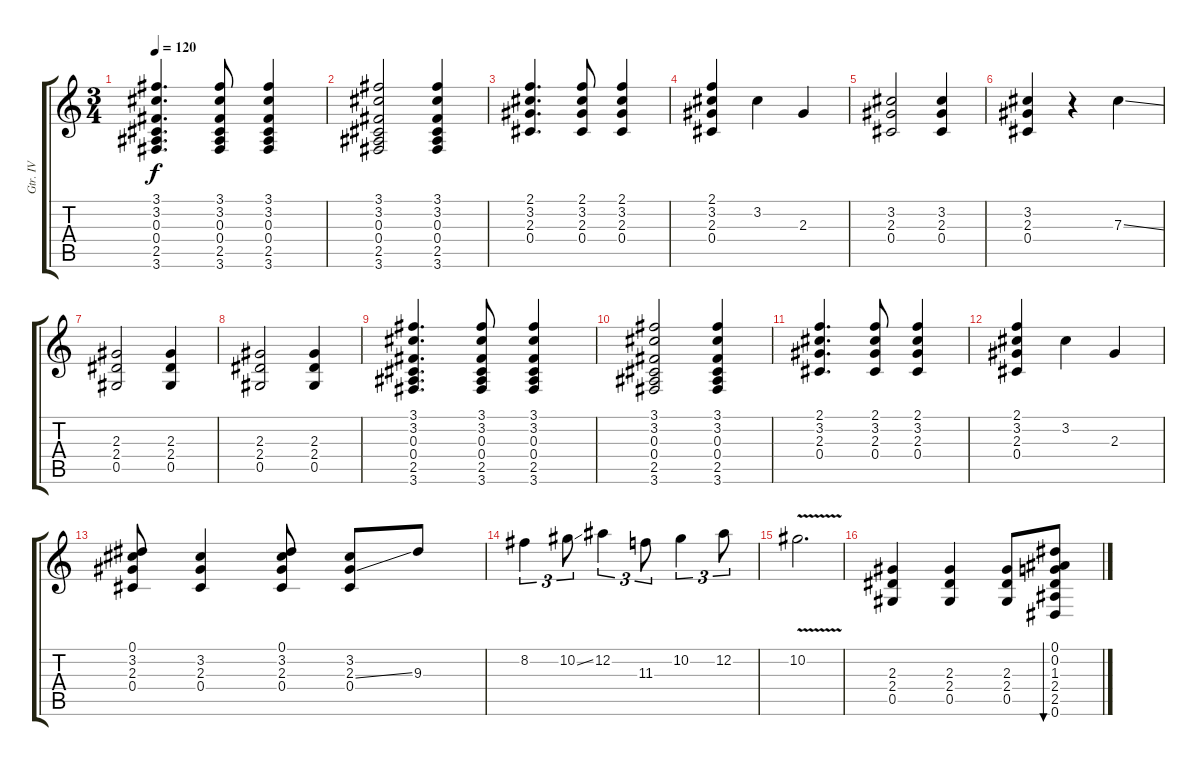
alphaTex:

\track ("Gtr. IV" "Gtr. IV") {instrument acousticguitarsteel}
\staff {score tabs}
\tuning (Eb4 Bb3 Gb3 Db3 Ab2 Eb2) {hide}
\ts (3 4)
\tempo 120
\clef g2
\ks c
(3.1 3.2 0.3 0.4 2.5 3.6).4{d dy f} (3.1 3.2 0.3 0.4 2.5 3.6).8 (3.1 3.2 0.3 0.4 2.5 3.6).4 |
(3.1 3.2 0.3 0.4 2.5 3.6).2 (3.1 3.2 0.3 0.4 2.5 3.6).4 |
(2.1 3.2 2.3 0.4).4{d} (2.1 3.2 2.3 0.4).8 (2.1 3.2 2.3 0.4).4 |
(2.1 3.2 2.3 0.4).4 3.2.4 2.3.4 |
(3.2 2.3 0.4).2 (3.2 2.3 0.4).4 |
(3.2 2.3 0.4).4 r.4 7.3{ss}.4 |
(2.3 2.4 0.5).2 (2.3 2.4 0.5).4 |
(2.3 2.4 0.5).2 (2.3 2.4 0.5).4 |
(3.1 3.2 0.3 0.4 2.5 3.6).4{d} (3.1 3.2 0.3 0.4 2.5 3.6).8 (3.1 3.2 0.3 0.4 2.5 3.6).4 |
(3.1 3.2 0.3 0.4 2.5 3.6).2 (3.1 3.2 0.3 0.4 2.5 3.6).4 |
(2.1 3.2 2.3 0.4).4{d} (2.1 3.2 2.3 0.4).8 (2.1 3.2 2.3 0.4).4 |
(2.1 3.2 2.3 0.4).4 3.2.4 2.3.4 |
(0.1 3.2 2.3 0.4).8 (3.2 2.3 0.4).4 (0.1 3.2 2.3 0.4).8 (3.2 2.3{ss} 0.4).8 9.3.8 |
8.2.4{tu (3 2)} 10.2{ss}.8{tu (3 2)} 12.2.4{tu (3 2)} 11.3.8{tu (3 2)} 10.2.4{tu (3 2)} 12.2.8{tu (3 2)} |
10.2{v}.2{d} |
(2.3 2.4 0.5).4 (2.3 2.4 0.5).4 (2.3 2.4 0.5).8 (0.1 0.2 1.3 2.4 2.5 0.6).8{bu 480}
